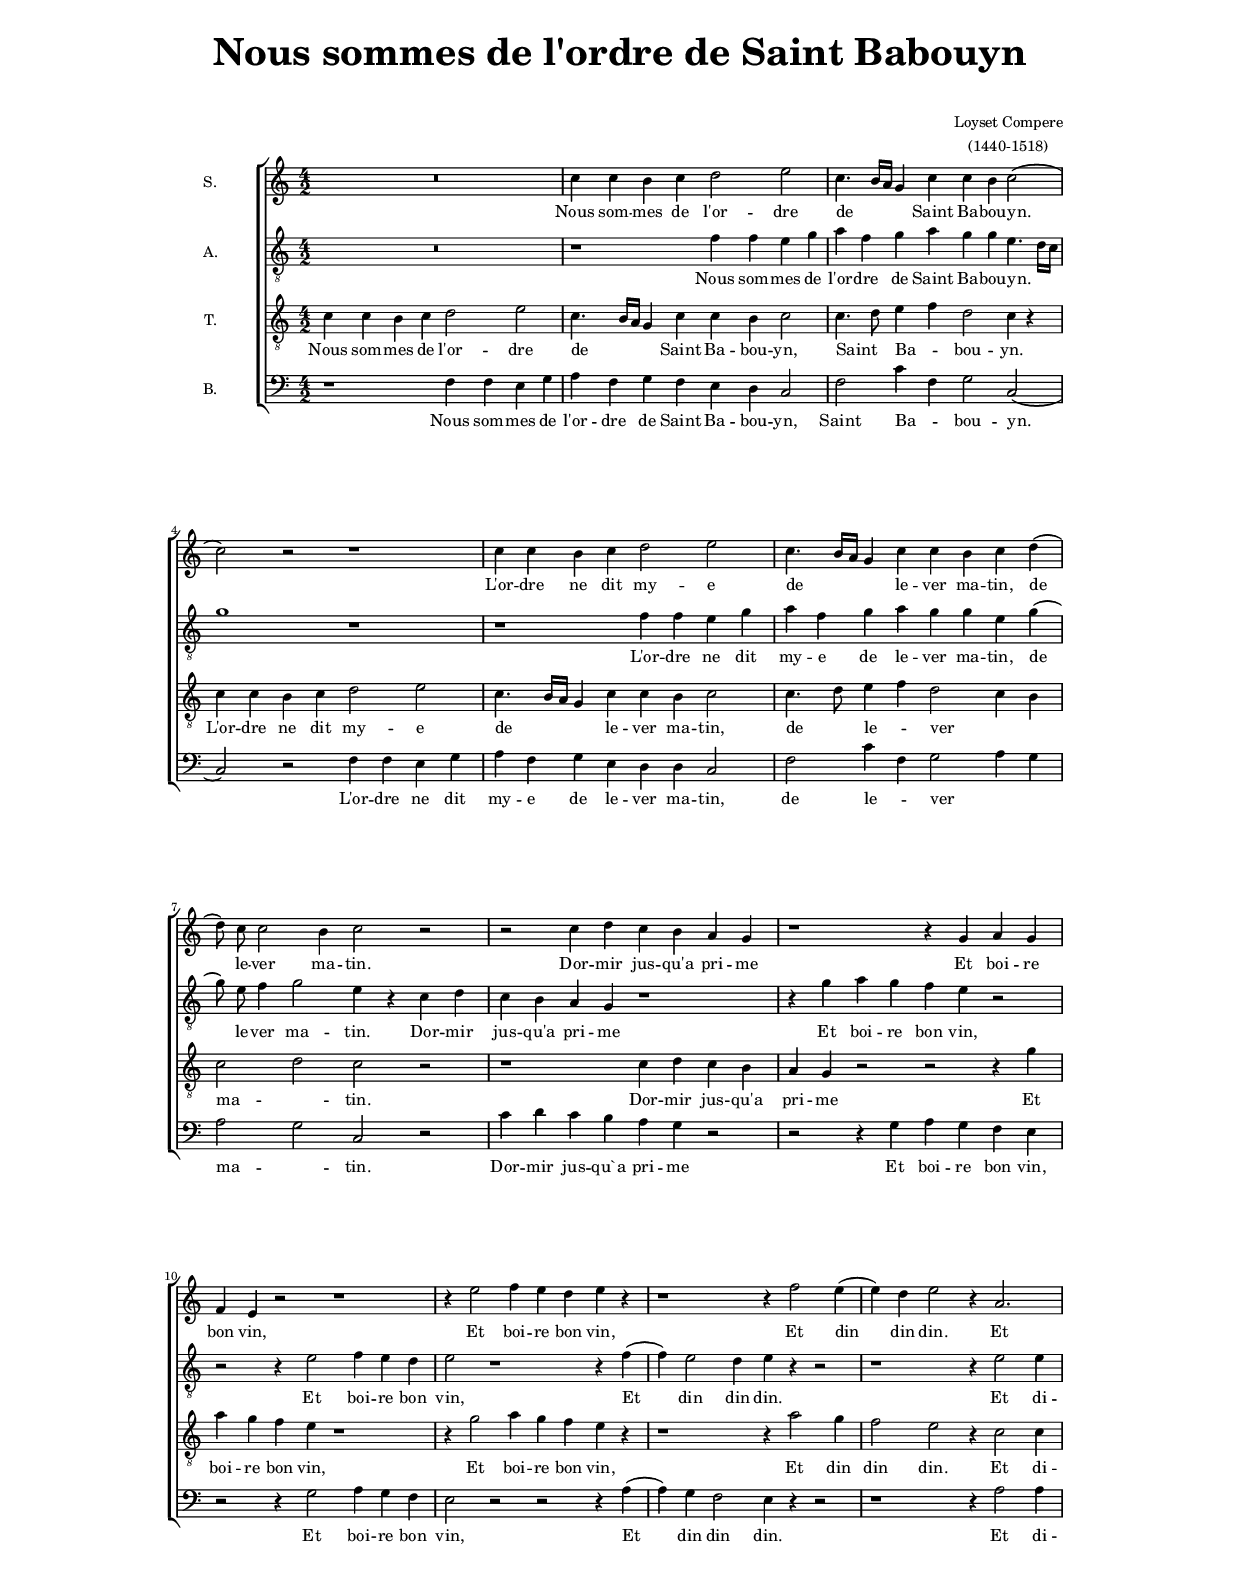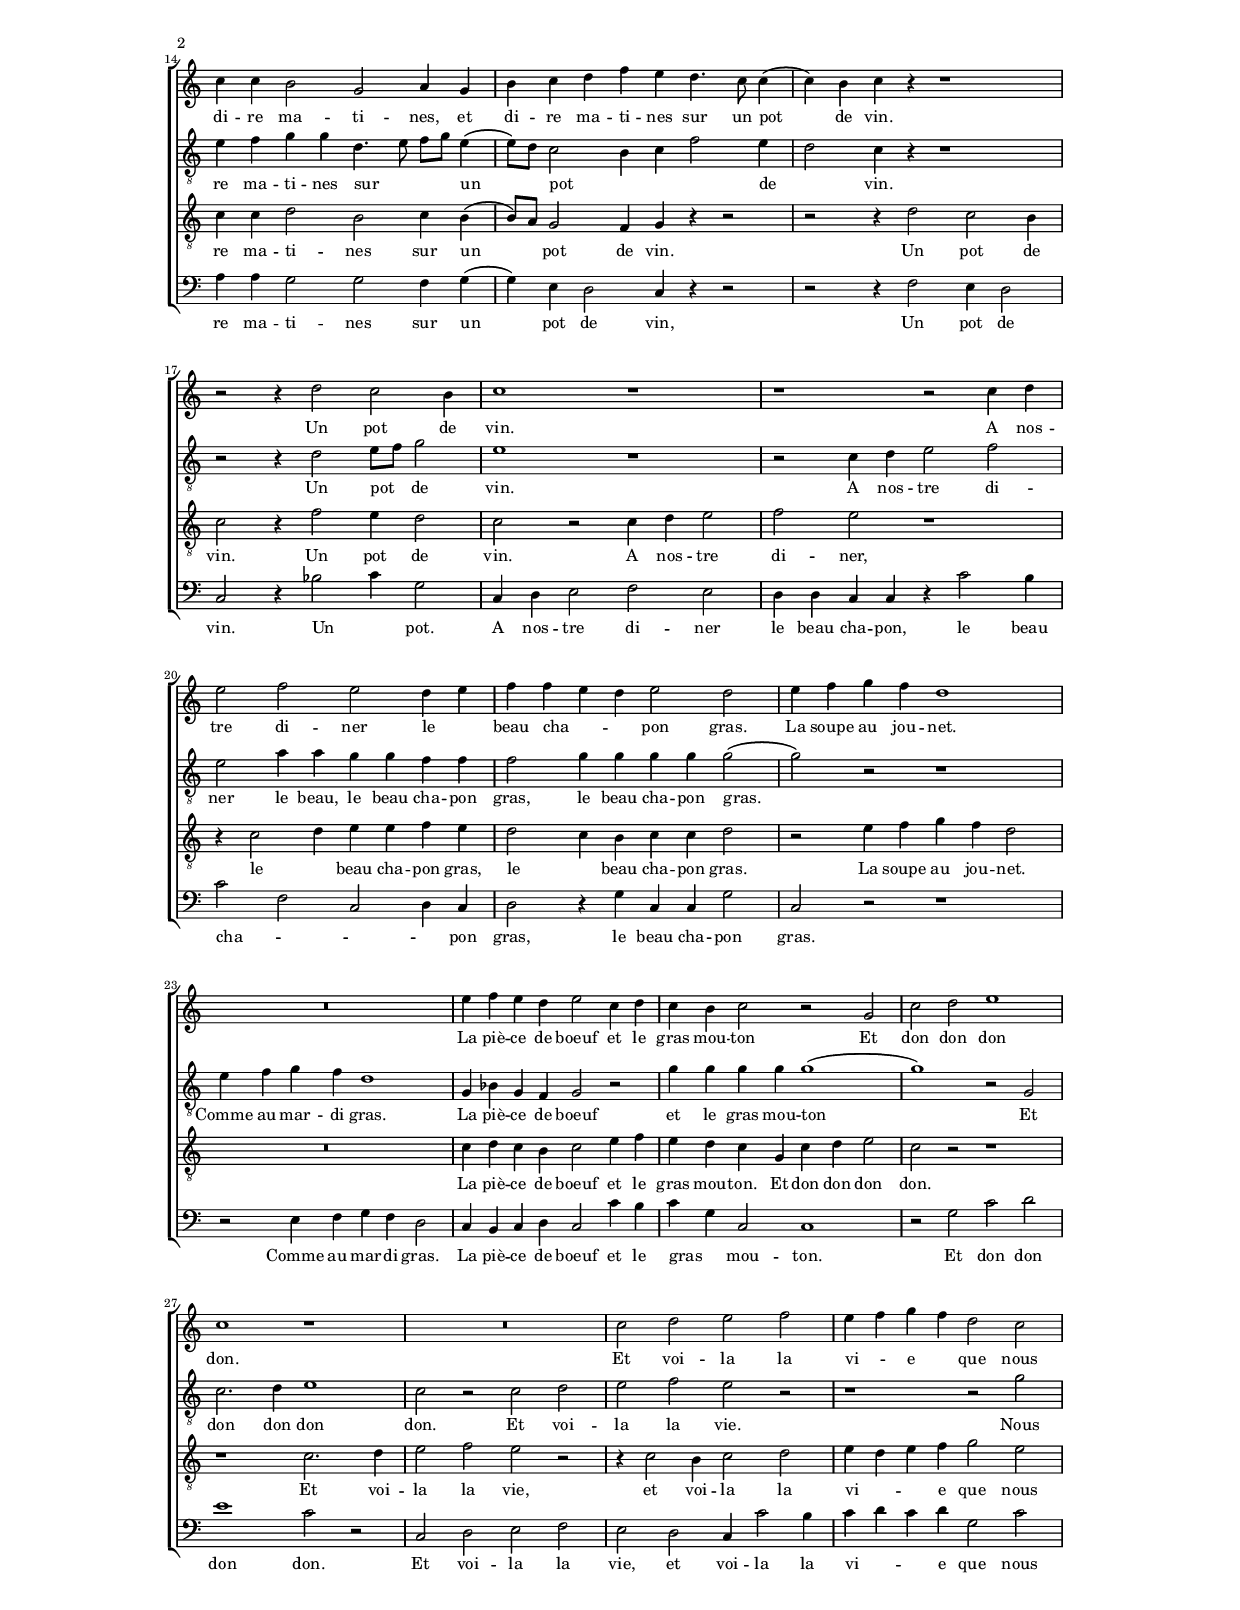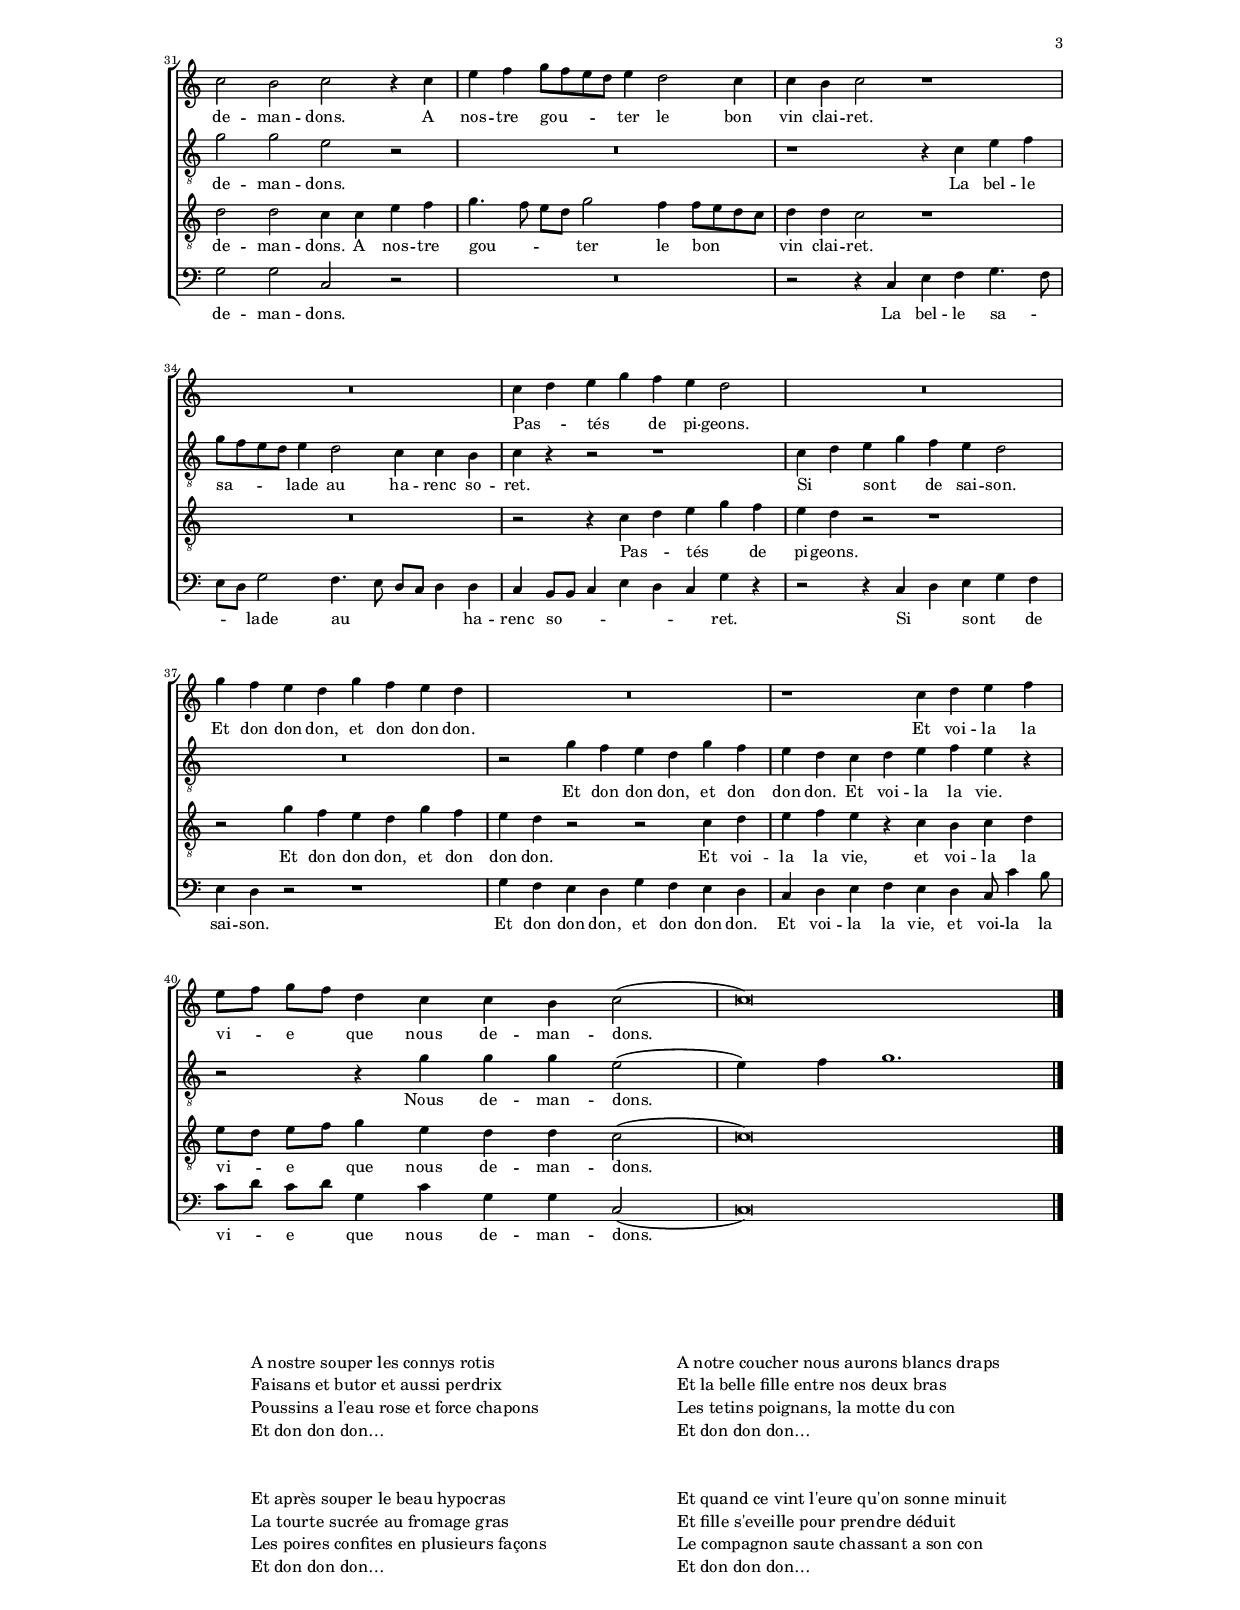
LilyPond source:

\version "2.12.1"

%---------------------------------------------------------------------------
%
%---------------------------------------------------------------------------

\paper {
	line-width = 15\cm 
	top-margin = 1.2\cm
	bottom-margin = 2.4\cm
	after-title-space = 4\cm
}

#(set-global-staff-size 13)
#(ly:set-option 'point-and-click #f)

%---------------------------------------------------------------------------
%	
%---------------------------------------------------------------------------

\header {
	title = \markup \center-column {
		\pad-markup #3 {
			\fontsize #+4
			"Nous sommes de l'ordre de Saint Babouyn"
		}
	}
	composer = \markup {
		% \box
		\pad-to-box #'(0 . 0) #'(0 . 5)
		\center-column {
			"Loyset Compere"
			"(1440-1518)"
		}
	}
}

%---------------------------------------------------------------------------
%	
%---------------------------------------------------------------------------

global = {
	\time 4/2
	\key c \major
	\override DynamicTextSpanner #'dash-period = #-1.0
	\override Score.Hairpin #'to-barline = ##f
}
print = {
	\autoBeamOff
	\dynamicUp
}
mid = {
	\tempo 2=115
}

%---------------------------------------------------------------------------
%	NOTES
%---------------------------------------------------------------------------

Sop = \relative c'' {
	\set Staff.instrumentName = #"S."
	
	R1*2
	c4 c b c d2 e
	c4. b16[ a] g4 c c b c2(
	c) r2 r1
	c4 c b c d2 e
	c4. b16[ a] g4 c c b c d4( \break
	d8) c8 c2 b4 c2 r2
	r2 c4 d c b a g
	r1 r4 g4 a g \break
	f e r2 r1
	r4 e'2 f4 e d e r4
	r1 r4 f2 e4(
	e) d e2 r4 a,2.
	c4 c b2 g a4 g
	b c d f e d4. c8 c4(
	c4)	b c r r1 \break
	r2 r4 d2 c b4
	
	c1 r1
	r1 r2 c4 d
	e2 f e d4 e
	f f e d e2 d
	e4 f g f d1
	R1*2
	e4 f e d e2 c4 d
	c b c2 r g2
	c d e1 \break
	c1 r
	R1*2
	c2 d e f
	e4 f g f d2 c \break
	c2 b c r4 c
	e4 f g8[ f e d] e4 d2 c4
	c4 b c2 r1 \break
	R1*2
	c4 d e g f e d2
	R1*2\break
	g4 f e d g f e d
	R1*2
	r1 c4 d e f \break
	e8[ f] g[ f] d4 c c b c2(
	c\breve) \bar"|."
}

Alt = \relative c' {
	\set Staff.instrumentName = #"A."	
	\clef "treble_8"

	R1*2
	r1 f4 f e g
	a f g a g g  e4. d16[ c]
	g'1 r
	r1 f4 f e g
	a f g a g g e g4(
	g8) e8 f4 g2 e4 r c d
	c b a g r1
	r4 g'4 a g f e r2
	r2 r4 e2 f4 e d
	e2 r1 r4 f4(
	f) e2 d4 e r4 r2
	r1 r4 e2 e4
	e f g g d4. e8 f[ g] e4(
	e8)[ d8] c2 b4 c f2 e4
	d2 c4 r4 r1
	r2 r4 d2 e8[ f] g2
	
	e1 r1
	r2 c4 d e2 f
	e a4 a g g f f
	f2 g4 g g g g2(
	g) r2 r1
	e4 f g f d1
	g,4 bes g f g2 r
	g'4 g g g g1(
	g) r2 g,2
	c2. d4 e1
	c2 r c d
	e f e r
	r1 r2 g
	g g e r
	R1*2
	r1 r4 c e f
	g8[ f e d] e4 d2 c4 c b
	c r r2 r1
	c4 d e g f e d2
	R1*2
	r2 g4 f e d g f
	e d c d e f e r4
	r2 r4 g g g e2(
	e4) f g1. \bar "|."
}

Ten = \relative c' {
	\set Staff.instrumentName = #"T."	
	\clef "treble_8"
	
	c4 c b c d2 e
	c4. b16[ a] g4 c c b c2
	c4. d8 e4 f d2 c4 r
	c4 c b c d2 e
	c4. b16[ a] g4 c c b c2
	c4. d8 e4 f d2 c4 b
	c2 d c r
	r1 c4 d c b
	a g r2 r r4 g'
	a g f e r1
	r4 g2 a4 g f e r
	r1 r4 a2 g4
	f2 e r4 c2 c4
	c c d2 b c4 b(
	b8)[ a] g2 f4 g r r2
	r2 r4 d'2 c b4
	c2 r4 f2 e4 d2
	
	c2 r c4 d e2
	f e r1
	r4 c2 d4 e e f e
	d2 c4 b c c d2
	r e4 f g f d2
	R1*2
	c4 d c b c2 e4 f
	e d c g c d e2
	c2 r2 r1
	r1 c2. d4
	e2 f e r2
	r4 c2 b4 c2 d
	e4 d e f g2 e
	d d c4 c e f
	g4. f8 e[ d] g2 f4 f8[ e d c]
	d4 d c2 r1
	R1*2
	r2 r4 c4 d e g f
	e d r2 r1
	r2 g4 f e d g f
	e d r2 r2 c4 d
	e f e r c b c d
	e8[ d] e[ f] g4 e d d c2(
	c\breve) \bar "|."
}

Bas = \relative c {
	\set Staff.instrumentName = #"B."
	\clef bass

	r1 f4 f e g
	a f g f e d c2
	f c'4 f, g2 c,2(
	c2) r f4 f e g
	a f g e d d c2
	f c'4 f, g2 a4 g
	a2 g c, r
	c'4 d c b a g r2
	r2 r4 g a g f e
	r2 r4 g2 a4 g f
	e2 r2 r2 r4 a4(
	a) g4 f2 e4 r4 r2
	r1 r4 a2 a4
	a a g2 g f4 g4(
	g) e4 d2 c4 r4 r2
	r2 r4 f2 e4 d2
	c r4 bes'2 c4 g2

	c,4 d e2 f e
	d4 d c c r4 c'2 b4
	c2 f, c d4 c
	d2 r4 g c, c g'2
	c,2 r r1
	r2 e4 f g f d2
	c4 b c d c2 c'4 b
	c g c,2 c1
	r2 g' c d
	e1 c2 r2
	c, d e f
	e d c4 c'2 b4
	c d c d g,2 c
	g g c, r
	R1*2
	r2 r4 c e f g4. f8
	e[ d] g2 f4. e8 d[ c] d4 d
	c b8[ b] c4 e d c g' r
	r2 r4 c, d e g f
	e d r2 r1
	g4 f e d g f e d
	c d e f e d c8 c'4 b8
	c[ d] c[ d] g,4 c g g c,2(
	c\breve) \bar "|."
}

%---------------------------------------------------------------------------
%	LYRICS
%---------------------------------------------------------------------------

texteA = \lyricmode {
	Nous som -- mes de l'or -- dre de _ _ Saint Ba -- bou -- yn.
	L'or -- dre ne dit my -- e de _ _ le -- ver ma -- tin,
	de le -- ver ma -- tin.
	Dor -- mir jus -- qu'a pri -- me
	Et boi -- re bon vin,
	Et boi -- re bon vin,
	Et din din din.
	Et di -- re ma -- ti -- nes,
	et di -- re ma -- ti -- nes sur un pot de vin.
	Un pot de vin.
	A nos -- tre di -- ner le _ beau cha -- _ _ pon gras.
	La soupe au jou -- net.
	La piè -- ce de boeuf et le gras mou -- ton 
	Et don don don don.
	Et voi -- la la vi -- _ e _ que nous de -- man -- dons.
	A nos -- tre gou -- ter le bon vin clai -- ret.
	Pas -- _ tés _ de pi -- geons.
	Et don don don, et don don don.
	Et voi -- la la vi -- e que nous de -- man -- dons.
}

texteB = \lyricmode {
	Nous som -- mes de l'or -- dre de Saint Ba -- bou -- yn. _ _
	L'or -- dre ne dit my -- e de le -- ver ma -- tin,
	de le -- ver ma -- tin.
	Dor -- mir jus -- qu'a pri -- me
	Et boi -- re bon vin,
	Et boi -- re bon vin,
	Et din din din.
	Et di -- re ma -- ti -- nes sur _ _ un pot _ _ _ de _ vin.
	Un pot de vin.
	A nos -- tre di -- ner le beau, le beau cha -- pon gras, le beau cha -- pon gras.
	Comme au mar -- di gras.
	La piè -- ce de boeuf et le gras mou -- ton 
	Et don don don don.
	Et voi -- la la vie.
	Nous de -- man -- dons.
	La bel -- le sa -- lade au ha -- renc so -- ret.
	Si _ sont _ de sai -- son.
	Et don don don, et don don don.
	Et voi -- la la vie.
	Nous de -- man -- dons.
}

texteC = \lyricmode {
	Nous som -- mes de l'or -- dre de  _ _ Saint Ba -- bou -- yn,
	Saint _ Ba -- _ bou -- yn.
	L'or -- dre ne dit my -- e de _ _  le -- ver ma -- tin,
	de _ le -- _ ver _ _ ma -- _ tin.
	Dor -- mir jus -- qu'a pri -- me
	Et boi -- re bon vin,
	Et boi -- re bon vin,
	Et din din din.
	Et di -- re ma -- ti -- nes sur un pot de vin.
	Un pot de vin.
	Un pot de vin.
	A nos -- tre di -- ner, le _ beau cha -- pon gras, le _ beau cha -- pon gras.
	La soupe au jou -- net.
	La piè -- ce de boeuf et le gras mou -- ton.
	Et don don don don.
	Et voi -- la la vie,
	et voi -- la la vi -- _ _ e que nous de -- man -- dons.
	A nos -- tre gou -- _ _ ter le bon vin clai -- ret.
	Pas -- _ tés _ de pi -- geons.
	Et don don don, et don don don.
	Et voi -- la la vie,
	et voi -- la la vi -- e que nous de -- man -- dons.
}

texteD = \lyricmode {
	Nous som -- mes de l'or -- dre de Saint Ba -- bou -- yn, Saint Ba -- _ bou -- yn.
    L'or -- dre ne dit my -- e de le -- ver ma -- tin, de le -- _ ver _ _ ma -- _ tin.
    Dor -- mir jus -- qu`a pri -- me 
    Et boi -- re bon vin,
	Et boi -- re bon vin,
    Et din din din.
    Et di -- re ma -- ti -- nes sur un pot de vin,
	Un pot de vin.
	Un _ pot.
    A nos -- tre di -- ner le beau cha -- pon, le beau cha -- _ _ _ pon gras,
	le beau cha -- pon gras.
    Comme au mar -- di gras.
    La piè -- ce de boeuf et le gras _ mou -- ton.
    Et don don don don.
    Et voi -- la la vie,
	et voi -- la la vi -- _ _ e que nous de -- man -- dons.
	La bel -- le sa --  _ _ lade au _  _ _ ha -- renc so -- _ _ _ _ ret.
	Si _ sont _ de sai -- son.
	Et don don don, et don don don.
    Et voi -- la la vie,
	et voi -- la la vi -- e que nous de -- man -- dons.
}

%---------------------------------------------------------------------------
%	MIDI OUTPUT
%---------------------------------------------------------------------------

\score {
	<<
	\new Staff = "Sop" { \set Staff.midiInstrument = "oboe" \global \mid \Sop }
	\new Staff = "Alt" { \set Staff.midiInstrument = "clarinet" \global \mid \Alt }
	\new Staff = "Ten" { \set Staff.midiInstrument = "french horn" \global \mid \Ten }
	\new Staff = "Bas" { \set Staff.midiInstrument = "bassoon" \global \mid \Bas }
	>>
	\midi { \context { \Voice \remove "Dynamic_performer" } }
}

%---------------------------------------------------------------------------
%	SHEET OUTPUT
%---------------------------------------------------------------------------

\score {
	\new ChoirStaff <<
		\new Voice << \global \print \Sop >> 
		\addlyrics { \texteA }
		\new Voice << \global \print \Alt >>
		\addlyrics { \texteB }
		\new Voice << \global \print \Ten >>
		\addlyrics { \texteC }
		\new Voice << \global \print \Bas >>
		\addlyrics { \texteD }
	>>
	\layout  { }
}

%---------------------------------------------------------------------------
%	ADDIIONAL VERSES
%---------------------------------------------------------------------------

\markup {
	% \box
	\pad-to-box #'(0 . 0) #'(0 . 18)
	\fill-line
	\fontsize #+1 {
		\hspace #0.1 % décalage par rapport à la marge de gauche
		\column {
			\line {
				\column {
					"A nostre souper les connys rotis"
					"Faisans et butor et aussi perdrix"
					"Poussins a l'eau rose et force chapons"
					"Et don don don…"
					" "
					" "
					"Et après souper le beau hypocras"
					"La tourte sucrée au fromage gras"
					"Les poires confites en plusieurs façons"
					"Et don don don…"
				}
			}
		}
		\hspace #0.1  % ajout d'espace horizontal entre les colonnes
		\column {
			\line {
				\column {
					"A notre coucher nous aurons blancs draps"
					"Et la belle fille entre nos deux bras"
					"Les tetins poignans, la motte du con"
					"Et don don don…"
					" "
					" "
					"Et quand ce vint l'eure qu'on sonne minuit"
					"Et fille s'eveille pour prendre déduit"
					"Le compagnon saute chassant a son con"
					"Et don don don…"
				}
			}
		}
		\hspace #0.1 % décalage par rapport à la marge de droite
	}
}
\markup {
	% \box
	\pad-to-box #'(0 . 0) #'(0 . 5)
	\fill-line
	\fontsize #+1 {
		\center-column {
			\line {
				\column {
					" "
					"A notre lever les beaux instruments"
					"Trompettes et clairons, tambourins d'argent"
					"Enfants sans soucis jouant du bedon"
					"Et don don don…"
				}
			}
		}
	}
}